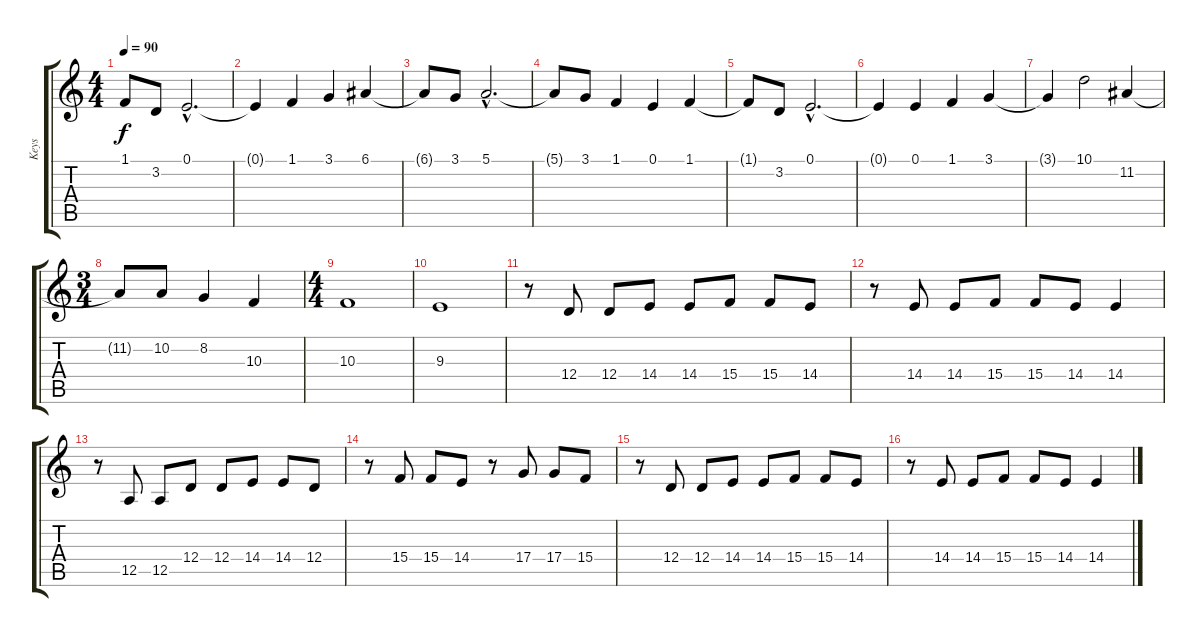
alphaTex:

\track ("Keys" "Keys") {instrument synthstrings2}
\staff {score tabs}
\tuning (E4 B3 G3 D3 A2 E2) {hide}
\ts (4 4)
\tempo 90
\clef g2
\ks c
1.1{t}.8{dy f} 3.2.8 0.1{hac}.2{d} |
0.1{t}.4 1.1.4 3.1.4 6.1.4 |
6.1{t}.8 3.1.8 5.1{hac}.2{d} |
5.1{t}.8 3.1.8 1.1.4 0.1.4 1.1.4 |
1.1{t}.8 3.2.8 0.1{hac}.2{d} |
0.1{t}.4 0.1.4 1.1.4 3.1.4 |
3.1{t}.4 10.1.2 11.2.4 |
\ts (3 4)
11.2{t}.8 10.2.8 8.2.4 10.3.4 |
\ts (4 4)
10.3.1 |
9.3.1 |
r.8 12.4.8 12.4.8 14.4.8 14.4.8 15.4.8 15.4.8 14.4.8 |
r.8 14.4.8 14.4.8 15.4.8 15.4.8 14.4.8 14.4.4 |
r.8 12.5.8 12.5.8 12.4.8 12.4.8 14.4.8 14.4.8 12.4.8 |
r.8 15.4.8 15.4.8 14.4.8 r.8 17.4.8 17.4.8 15.4.8 |
r.8 12.4.8 12.4.8 14.4.8 14.4.8 15.4.8 15.4.8 14.4.8 |
r.8 14.4.8 14.4.8 15.4.8 15.4.8 14.4.8 14.4.4
